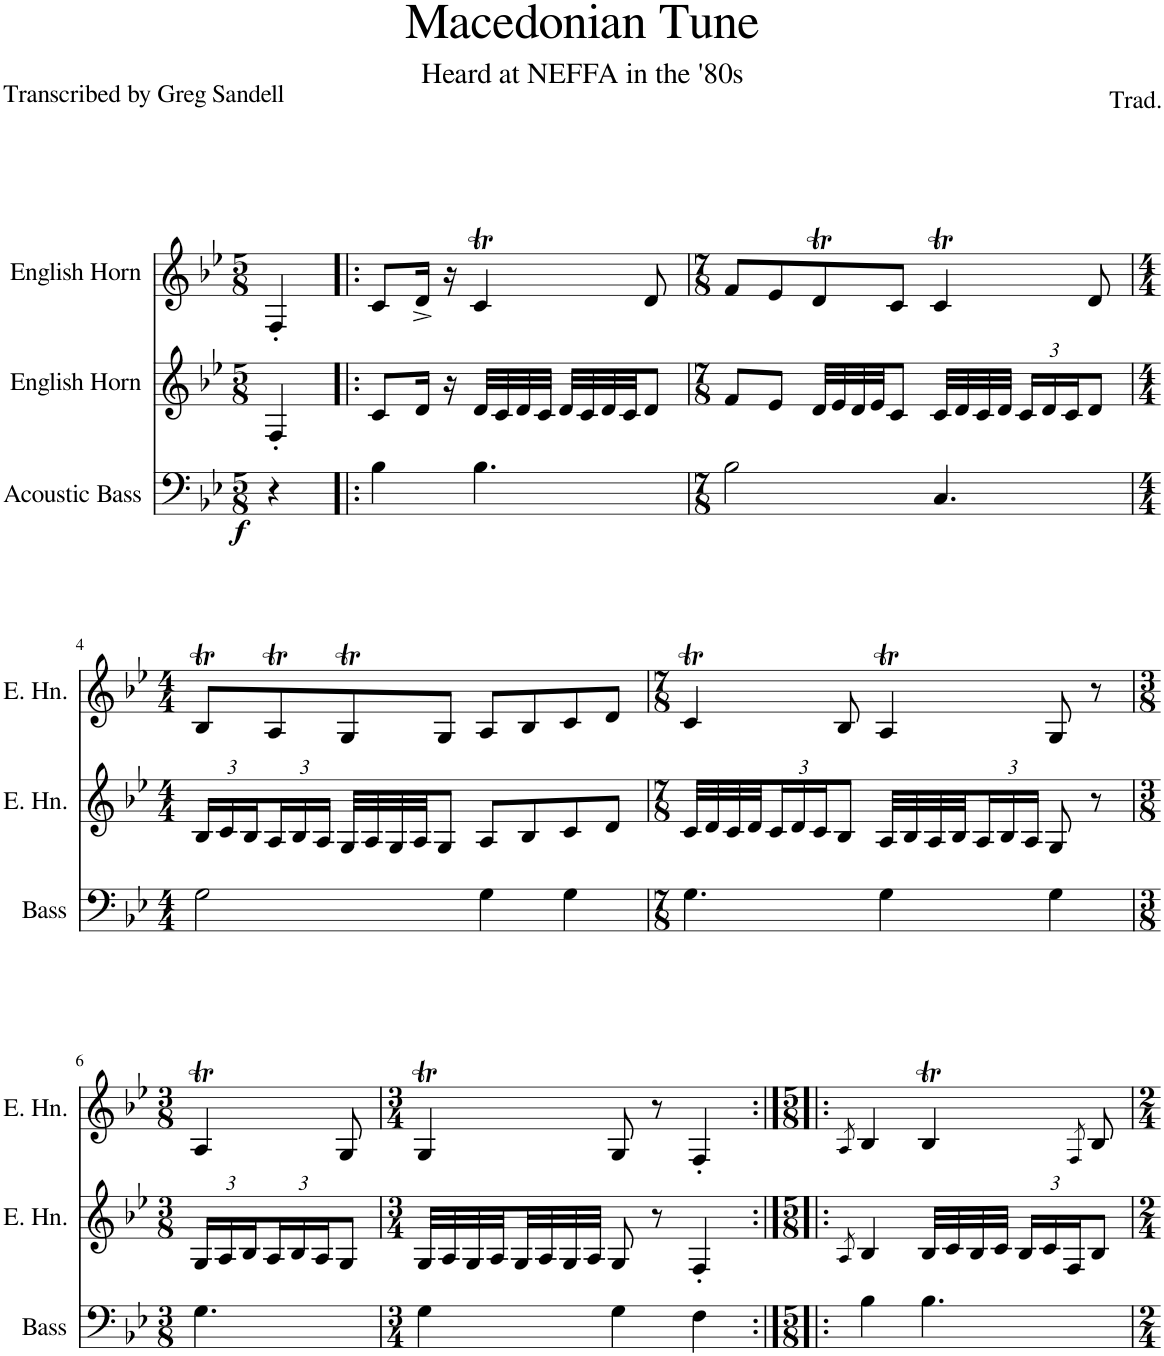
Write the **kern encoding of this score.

**kern	**dynam	**kern	**kern
*part3	*part3	*part2	*part1
*staff3	*staff3	*staff2	*staff1
*I"Acoustic Bass	*	*I"English Horn	*I"English Horn
*I'Bass	*	*I'E. Hn.	*I'E. Hn.
*clefF4	*	*clefG2	*clefG2
*Trd7c12	*	*Trd4c7	*Trd4c7
*k[b-e-]	*	*k[b-e-]	*k[b-e-]
*M5/8	*	*M5/8	*M5/8
=1	=1	=1	=1
!	!LO:DY:b	!	!
4r	f	4F'/	4F'/
=2!|:	=2!|:	=2!|:	=2!|:
4B-\	.	8c/L	8c/L
.	.	16d/Jk	16d^/Jk
.	.	16r	16r
4.B-\	.	32d/LLL	4cT/
.	.	32c/	.
.	.	32d/	.
.	.	32c/JJJ	.
.	.	32d/LLL	.
.	.	32c/	.
.	.	32d/	.
.	.	32c/JJ	.
.	.	8d/J	8d/
=3	=3	=3	=3
*M7/8	*	*M7/8	*M7/8
2B-\	.	8f/L	8f/L
.	.	8e-/J	8e-/
.	.	32d/LLL	8dt/
.	.	32e-/	.
.	.	32d/	.
.	.	32e-/JJ	.
.	.	8c/J	8c/J
4.C/	.	32c/LLL	4cT/
.	.	32d/	.
.	.	32c/	.
.	.	32d/JJJ	.
*	*	*Xbrackettup	*
.	.	24c/LL	.
.	.	24d/	.
.	.	24c/J	.
.	.	8d/J	8d/
!!LO:LB:g=z
=4	=4	=4	=4
*M4/4	*	*M4/4	*M4/4
2G\	.	24B-/LL	8B-T/L
.	.	24c/	.
.	.	24B-/	.
.	.	24A/	8At/
.	.	24B-/	.
.	.	24A/JJ	.
.	.	32G/LLL	8GT/
.	.	32A/	.
.	.	32G/	.
.	.	32A/JJ	.
.	.	8G/J	8G/J
4G\	.	8A/L	8A/L
.	.	8B-/	8B-/
4G\	.	8c/	8c/
.	.	8d/J	8d/J
=5	=5	=5	=5
*M7/8	*	*M7/8	*M7/8
4.G\	.	32c/LLL	4cT/
.	.	32d/	.
.	.	32c/	.
.	.	32d/J	.
.	.	24c/	.
.	.	24d/	.
.	.	24c/J	.
.	.	8B-/J	8B-/
4G\	.	32A/LLL	4At/
.	.	32B-/	.
.	.	32A/	.
.	.	32B-/J	.
.	.	24A/	.
.	.	24B-/	.
.	.	24A/JJ	.
4G\	.	8G/	8G/
.	.	8r	8r
!!LO:LB:g=z
=6	=6	=6	=6
*M3/8	*	*M3/8	*M3/8
4.G\	.	24G/LL	4At/
.	.	24A/	.
.	.	24B-/J	.
.	.	24A/L	.
.	.	24B-/	.
.	.	24A/J	.
.	.	8G/J	8G/
=7	=7	=7	=7
*M3/4	*	*M3/4	*M3/4
4G\	.	32G/LLL	4GT/
.	.	32A/	.
.	.	32G/	.
.	.	32A/	.
.	.	32G/	.
.	.	32A/	.
.	.	32G/	.
.	.	32A/JJJ	.
4G\	.	8G/	8G/
.	.	8r	8r
4F\	.	4F'/	4F'/
=8:|!|:	=8:|!|:	=8:|!|:	=8:|!|:
*M5/8	*	*M5/8	*M5/8
.	.	8qA/	8qA/
4B-\	.	4B-/	4B-/
4.B-\	.	32B-/LLL	4B-T/
.	.	32c/	.
.	.	32B-/	.
.	.	32c/JJJ	.
.	.	24B-/LL	.
.	.	24c/	.
.	.	24F/J	.
.	.	.	8qF/
.	.	8B-/J	8B-/
=	=	=	=
*-	*-	*-	*-
